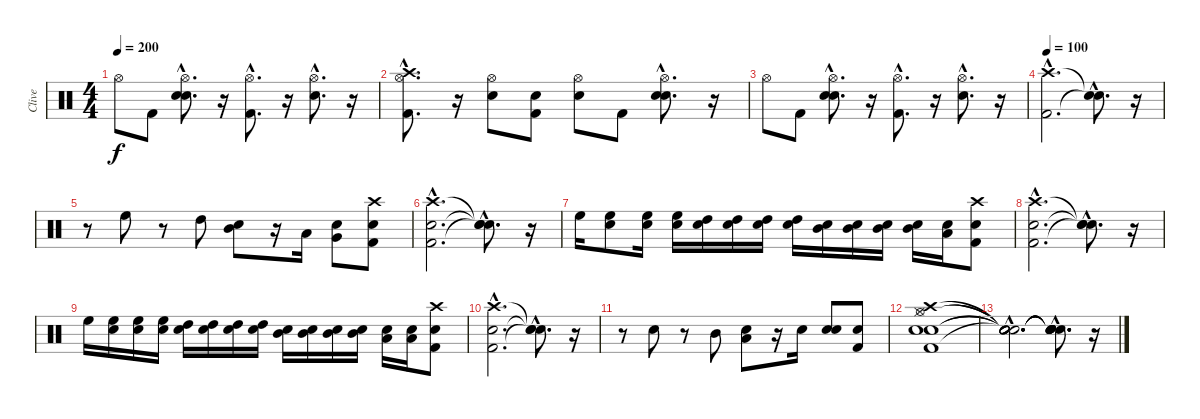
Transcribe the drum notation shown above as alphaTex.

\track ("Clive" "Clive") {instrument percussion}
\staff {score}
\articulation defaults
\ts (4 4)
\tempo 200
\clef neutral
\ks c "Hi-Hat (open)".8{dy f} "Kick (hit) 2".8
("Snare (hit)"{hac} "Snare (hit) 2"{hac} "Hi-Hat (open)"{hac}).8{d} r.16 ("Kick (hit) 2"{hac} "Hi-Hat (open)"{hac}).8{d} r.16 ("Snare (hit) 2"{hac} "Hi-Hat (open)"{hac}).8{d} r.16 |
("Kick (hit) 2"{hac} "Hi-Hat (open)"{hac} "Crash high (hit)"{hac}).8{d} r.16 ("Snare (hit) 2" "Hi-Hat (open)").8 ("Snare (hit)" "Kick (hit) 2").8 ("Snare (hit)" "Hi-Hat (open)").8 "Kick (hit) 2".8 ("Snare (hit)"{hac} "Snare (hit) 2"{hac} "Hi-Hat (open)"{hac}).8{d} r.16 |
"Hi-Hat (open)".8 "Kick (hit) 2".8 ("Snare (hit)"{hac} "Snare (hit) 2"{hac} "Hi-Hat (open)"{hac}).8{d} r.16 ("Kick (hit) 2"{hac} "Hi-Hat (open)"{hac}).8{d} r.16 ("Snare (hit) 2"{hac} "Hi-Hat (open)"{hac}).8{d} r.16 |
\tempo 100
("Kick (hit) 2"{hac} "Crash high (hit)"{hac}).2{d} ("Snare (hit)"{hac t} "Snare (hit)"{hac t}).8{d} r.16 |
r.8 "High Floor Tom (hit)".8 r.8 "High Tom (hit)".8 ("Snare (hit)" "Mid Tom (hit)").8 r.16 "Low Tom (hit)".16 ("Snare (hit)" "Very Low Tom (hit)").8 ("Snare (hit)" "Kick (hit) 2" "Crash high (hit)").8 |
("Snare (hit)"{hac} "Kick (hit) 2"{hac} "Crash high (hit)"{hac}).2{d} ("Snare (hit)"{hac t} "Snare (hit)"{hac t} "Snare (hit)"{hac t}).8{d} r.16 |
"High Floor Tom (hit)".16 ("Snare (hit)" "High Floor Tom (hit)").8 ("Snare (hit)" "High Floor Tom (hit)").16 ("Snare (hit)" "High Floor Tom (hit)").16 ("Snare (hit)" "High Tom (hit)").16 ("Snare (hit)" "High Tom (hit)").16 ("Snare (hit)" "High Tom (hit)").16 ("Snare (hit)" "High Tom (hit)").16 ("Snare (hit)" "Mid Tom (hit)").16 ("Snare (hit)" "Mid Tom (hit)").16 ("Snare (hit)" "Mid Tom (hit)").16 ("Snare (hit)" "Mid Tom (hit)").16 ("Snare (hit)" "Low Tom (hit)").16 ("Snare (hit)" "Kick (hit) 2" "Crash high (hit)").8 |
("Snare (hit)"{hac} "Kick (hit) 2"{hac} "Crash high (hit)"{hac}).2{d} ("Snare (hit)"{hac t} "Snare (hit)"{hac t} "Snare (hit)"{hac t}).8{d} r.16 |
"High Floor Tom (hit)".16 ("Snare (hit)" "High Floor Tom (hit)").16 ("Snare (hit)" "High Floor Tom (hit)").16 ("Snare (hit)" "High Floor Tom (hit)").16 ("Snare (hit)" "High Tom (hit)").16 ("Snare (hit)" "High Tom (hit)").16 ("Snare (hit)" "High Tom (hit)").16 ("Snare (hit)" "High Tom (hit)").16 ("Snare (hit)" "Mid Tom (hit)").16 ("Snare (hit)" "Mid Tom (hit)").16 ("Snare (hit)" "Mid Tom (hit)").16 ("Snare (hit)" "Mid Tom (hit)").16 ("Snare (hit)" "Low Tom (hit)").16 ("Snare (hit)" "Low Tom (hit)").16 ("Snare (hit)" "Kick (hit) 2" "Crash high (hit)").8 |
("Snare (hit)"{hac} "Kick (hit) 2"{hac} "Crash high (hit)"{hac}).2{d} ("Snare (hit)"{hac t} "Snare (hit)"{hac t} "Snare (hit)"{hac t}).8{d} r.16 |
r.8 "Snare (hit) 2".8 r.8 "Mid Tom (hit)".8 ("Snare (hit)" "Low Tom (hit)").8 r.16 "Snare (hit) 2".16 ("Snare (hit)" "Snare (hit) 2").8 ("Snare (hit)" "Kick (hit) 2").8 |
("Snare (hit)" "Kick (hit) 2" "Snare (hit) 2" "Hi-Hat (closed)" "Hi-Hat (open)" "Crash high (hit)").1 |
("Snare (hit)"{hac t} "Snare (hit)"{hac t} "Snare (hit)"{hac t} "Snare (hit)"{hac t} "Snare (hit)"{hac t} "Snare (hit)"{hac t}).2{d} ("Snare (hit)"{hac t} "Snare (hit)"{hac t} "Snare (hit)"{hac t} "Snare (hit)"{hac t} "Snare (hit)"{hac t} "Snare (hit)"{hac t}).8{d} r.16
